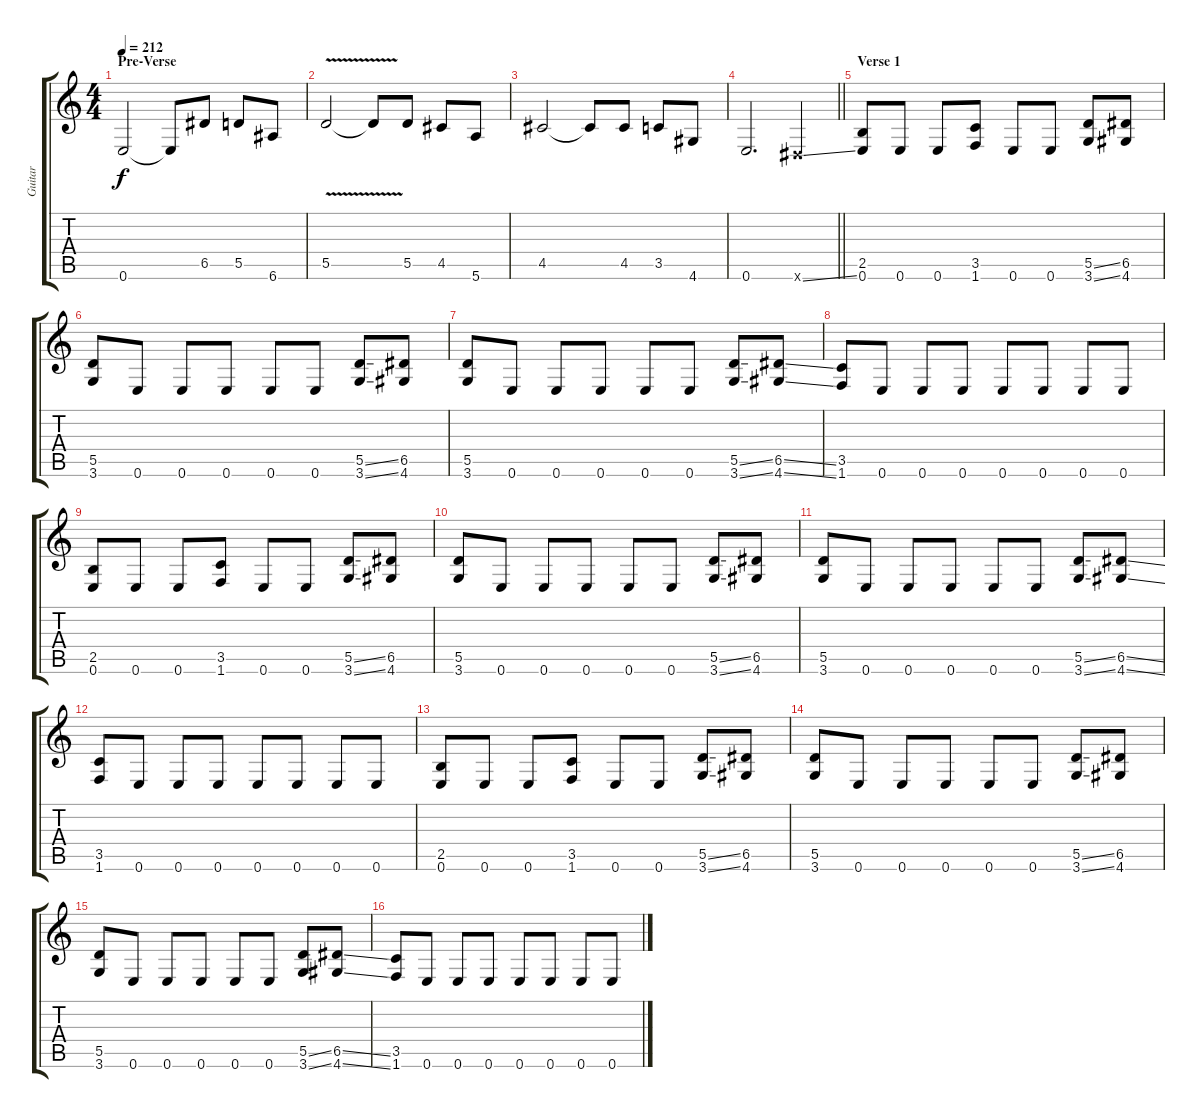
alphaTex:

\track ("Guitar" "Guitar") {instrument distortionguitar}
\staff {score tabs}
\tuning (E4 B3 G3 D3 A2 E2) {hide}
\ts (4 4)
\section ("" "Pre-Verse")
\tempo 212
\clef g2
\ks c
0.6.2{dy f} 0.6{t}.8 6.5.8 5.5.8 6.6.8 |
5.5{v}.2 5.5{t}.8 5.5.8 4.5.8 5.6.8 |
4.5.2 4.5{t}.8 4.5.8 3.5.8 4.6.8 |
\barLineRight lightlight
0.6.2{d} -1.6{ss x}.4 |
\section ("" "Verse 1")
(2.5 0.6).8 0.6.8 0.6.8 (3.5 1.6).8 0.6.8 0.6.8 (5.5{ss} 3.6{ss}).8 (6.5 4.6).8 |
(5.5 3.6).8 0.6.8 0.6.8 0.6.8 0.6.8 0.6.8 (5.5{ss} 3.6{ss}).8 (6.5 4.6).8 |
(5.5 3.6).8 0.6.8 0.6.8 0.6.8 0.6.8 0.6.8 (5.5{ss} 3.6{ss}).8 (6.5{ss} 4.6{ss}).8 |
(3.5 1.6).8 0.6.8 0.6.8 0.6.8 0.6.8 0.6.8 0.6.8 0.6.8 |
(2.5 0.6).8 0.6.8 0.6.8 (3.5 1.6).8 0.6.8 0.6.8 (5.5{ss} 3.6{ss}).8 (6.5 4.6).8 |
(5.5 3.6).8 0.6.8 0.6.8 0.6.8 0.6.8 0.6.8 (5.5{ss} 3.6{ss}).8 (6.5 4.6).8 |
(5.5 3.6).8 0.6.8 0.6.8 0.6.8 0.6.8 0.6.8 (5.5{ss} 3.6{ss}).8 (6.5{ss} 4.6{ss}).8 |
(3.5 1.6).8 0.6.8 0.6.8 0.6.8 0.6.8 0.6.8 0.6.8 0.6.8 |
(2.5 0.6).8 0.6.8 0.6.8 (3.5 1.6).8 0.6.8 0.6.8 (5.5{ss} 3.6{ss}).8 (6.5 4.6).8 |
(5.5 3.6).8 0.6.8 0.6.8 0.6.8 0.6.8 0.6.8 (5.5{ss} 3.6{ss}).8 (6.5 4.6).8 |
(5.5 3.6).8 0.6.8 0.6.8 0.6.8 0.6.8 0.6.8 (5.5{ss} 3.6{ss}).8 (6.5{ss} 4.6{ss}).8 |
(3.5 1.6).8 0.6.8 0.6.8 0.6.8 0.6.8 0.6.8 0.6.8 0.6.8
